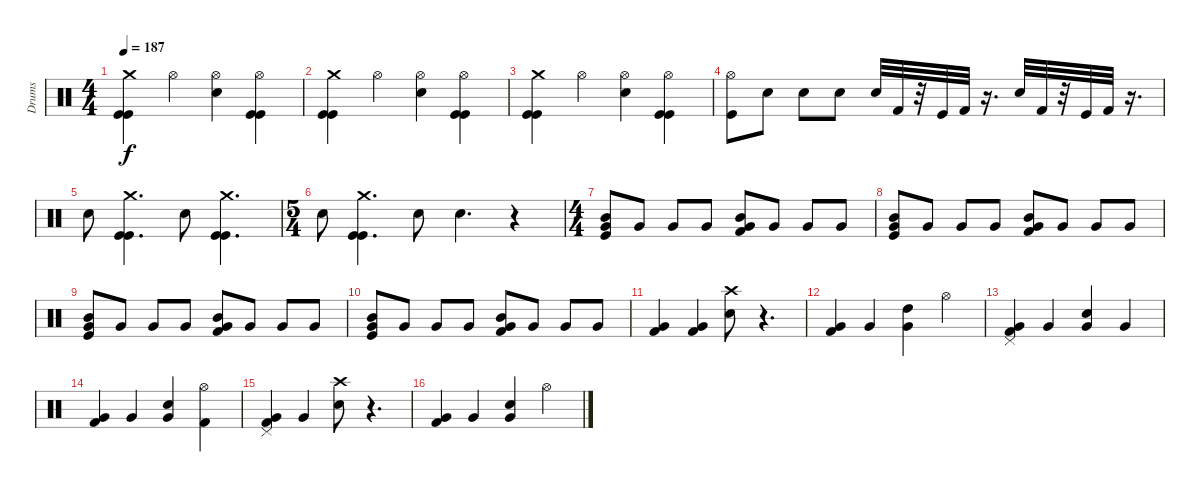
\track ("Drums" "Drums") {instrument percussion}
\staff {score}
\articulation defaults
\ts (4 4)
\tempo 187
\clef neutral
\ks c
("Kick (hit)" "Kick (hit)" "Crash medium (hit)").4{dy f} "Hi-Hat (open)".4 ("Hi-Hat (open)" "Electric Snare (hit)").4 ("Hi-Hat (open)" "Kick (hit)" "Kick (hit)").4 |
("Kick (hit)" "Kick (hit)" "Crash medium (hit)").4 "Hi-Hat (open)".4 ("Hi-Hat (open)" "Electric Snare (hit)").4 ("Hi-Hat (open)" "Kick (hit)" "Kick (hit)").4 |
("Kick (hit)" "Kick (hit)" "Crash medium (hit)").4 "Hi-Hat (open)".4 ("Hi-Hat (open)" "Electric Snare (hit)").4 ("Hi-Hat (open)" "Kick (hit)" "Kick (hit)").4 |
("Hi-Hat (open)" "Kick (hit)").8 "Electric Snare (hit)".8 "Electric Snare (hit)".8 "Electric Snare (hit)".8 "Snare (hit) 2".32 "Kick (hit) 2".32 r.32 "Kick (hit)".32 "Kick (hit) 2".32 r.16{d} "Snare (hit) 2".32 "Kick (hit) 2".32 r.32 "Kick (hit)".32 "Kick (hit) 2".32 r.16{d} |
"Electric Snare (hit)".8 ("Kick (hit)" "Kick (hit)" "Crash medium (hit)").4{d} "Electric Snare (hit)".8 ("Kick (hit)" "Kick (hit)" "Crash medium (hit)").4{d} |
\ts (5 4)
"Electric Snare (hit)".8 ("Kick (hit)" "Kick (hit)" "Crash medium (hit)").4{d} "Electric Snare (hit)".8 "Electric Snare (hit)".4{d} r.4 |
\ts (4 4)
("Kick (hit)" "Very Low Tom (hit)" "Mid Tom (hit)").8 "Very Low Tom (hit)".8 "Very Low Tom (hit)".8 "Very Low Tom (hit)".8 ("Kick (hit) 2" "Very Low Tom (hit)" "Mid Tom (hit)").8 "Very Low Tom (hit)".8 "Very Low Tom (hit)".8 "Very Low Tom (hit)".8 |
("Kick (hit)" "Very Low Tom (hit)" "Mid Tom (hit)").8 "Very Low Tom (hit)".8 "Very Low Tom (hit)".8 "Very Low Tom (hit)".8 ("Kick (hit) 2" "Very Low Tom (hit)" "Mid Tom (hit)").8 "Very Low Tom (hit)".8 "Very Low Tom (hit)".8 "Very Low Tom (hit)".8 |
("Kick (hit)" "Very Low Tom (hit)" "Mid Tom (hit)").8 "Very Low Tom (hit)".8 "Very Low Tom (hit)".8 "Very Low Tom (hit)".8 ("Kick (hit) 2" "Very Low Tom (hit)" "Mid Tom (hit)").8 "Very Low Tom (hit)".8 "Very Low Tom (hit)".8 "Very Low Tom (hit)".8 |
("Kick (hit)" "Very Low Tom (hit)" "Mid Tom (hit)").8 "Very Low Tom (hit)".8 "Very Low Tom (hit)".8 "Very Low Tom (hit)".8 ("Kick (hit) 2" "Very Low Tom (hit)" "Mid Tom (hit)").8 "Very Low Tom (hit)".8 "Very Low Tom (hit)".8 "Very Low Tom (hit)".8 |
("Kick (hit) 2" "Very Low Tom (hit)").4 ("Kick (hit) 2" "Very Low Tom (hit)").4 ("Crash high (hit)" "Snare (hit) 2").8 r.4{d} |
("Very Low Tom (hit)" "Kick (hit) 2").4 "Very Low Tom (hit)".4 ("High Tom (hit)" "Very Low Tom (hit)").4 "Hi-Hat (open)".4 |
("Pedal Hi-Hat (hit)" "Kick (hit) 2" "Very Low Tom (hit)").4 "Very Low Tom (hit)".4 ("Very Low Tom (hit)" "Snare (hit) 2").4 "Very Low Tom (hit)".4 |
("Very Low Tom (hit)" "Kick (hit) 2").4 "Very Low Tom (hit)".4 ("Snare (hit) 2" "Very Low Tom (hit)").4 ("Kick (hit) 2" "Hi-Hat (open)").4 |
("Very Low Tom (hit)" "Pedal Hi-Hat (hit)" "Kick (hit) 2").4 "Very Low Tom (hit)".4 ("Snare (hit) 2" "Crash high (hit)").8 r.4{d} |
("Very Low Tom (hit)" "Kick (hit) 2").4 "Very Low Tom (hit)".4 ("Snare (hit) 2" "Very Low Tom (hit)").4 "Hi-Hat (open)".4
